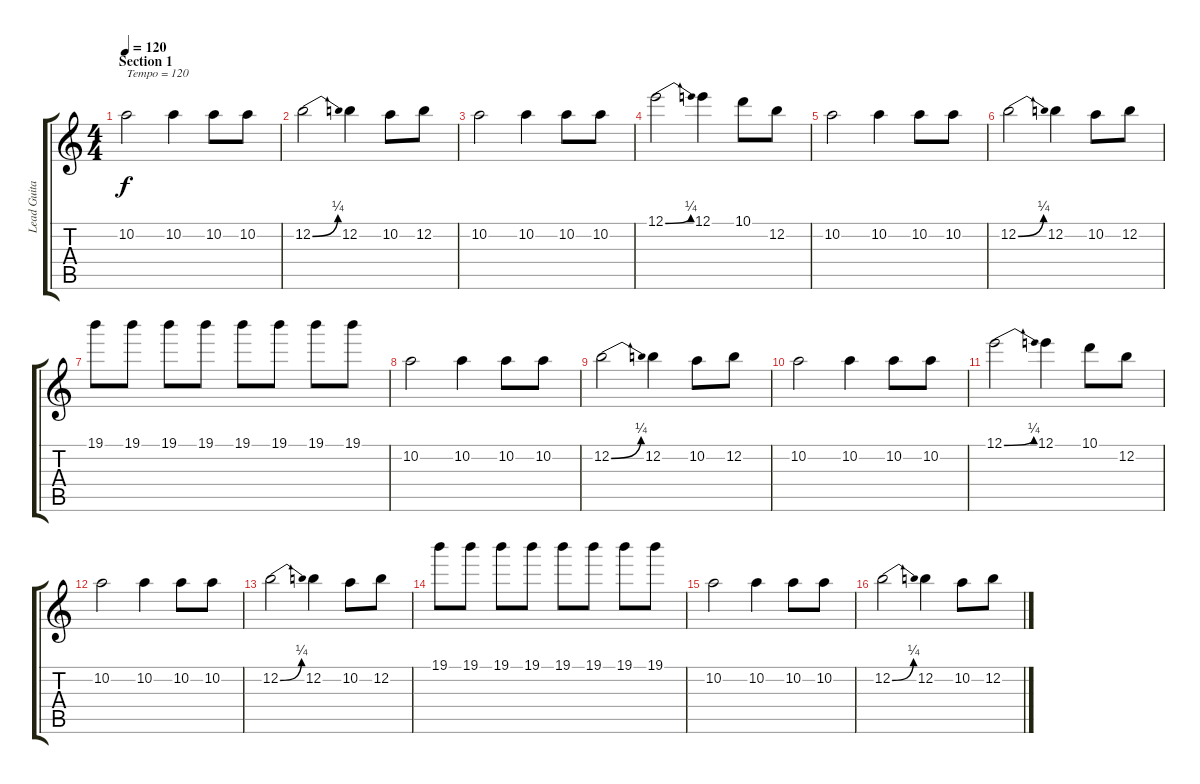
\track ("Lead Guitar" "Lead Guita") {instrument acousticguitarsteel}
\staff {score tabs}
\tuning (E4 B3 G3 D3 A2 E2) {hide}
\ts (4 4)
\section ("" "Section 1")
\tempo 120
\clef g2
\ks c
10.2.2{txt "Tempo = 120 " dy f volume 10 instrument acousticguitarsteel} 10.2.4 10.2.8 10.2.8 |
12.2{be (bend 0 0 60 1)}.2 12.2.4 10.2.8 12.2.8 |
10.2.2{volume 16} 10.2.4 10.2.8 10.2.8 |
12.1{be (bend 0 0 60 1)}.2 12.1.4 10.1.8 12.2.8 |
10.2.2 10.2.4 10.2.8 10.2.8 |
12.2{be (bend 0 0 60 1)}.2 12.2.4 10.2.8 12.2.8 |
19.1.8 19.1.8 19.1.8 19.1.8 19.1.8 19.1.8 19.1.8 19.1.8 |
10.2.2{instrument distortionguitar} 10.2.4 10.2.8 10.2.8 |
12.2{be (bend 0 0 60 1)}.2 12.2.4 10.2.8 12.2.8 |
10.2.2 10.2.4 10.2.8 10.2.8 |
12.1{be (bend 0 0 60 1)}.2 12.1.4 10.1.8 12.2.8 |
10.2.2 10.2.4 10.2.8 10.2.8 |
12.2{be (bend 0 0 60 1)}.2 12.2.4 10.2.8 12.2.8 |
19.1.8 19.1.8 19.1.8 19.1.8 19.1.8 19.1.8 19.1.8 19.1.8 |
10.2.2 10.2.4 10.2.8 10.2.8 |
12.2{be (bend 0 0 60 1)}.2 12.2.4 10.2.8 12.2.8
